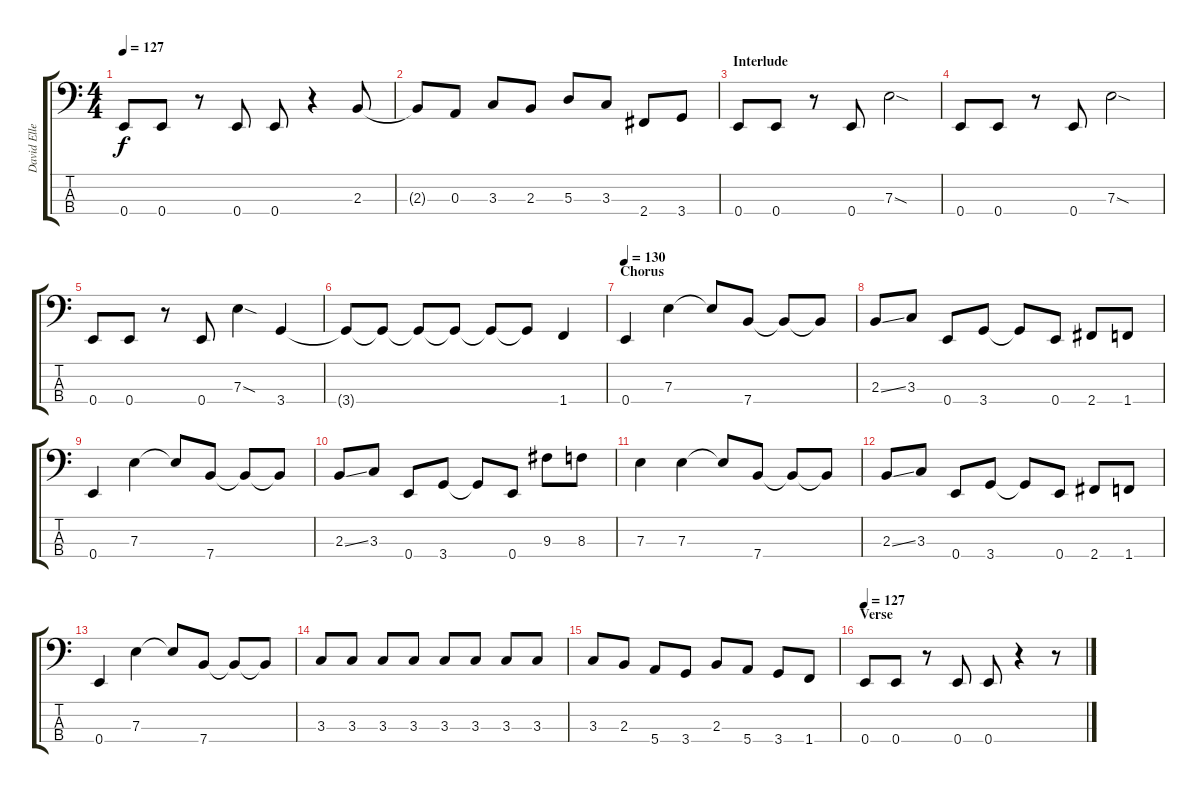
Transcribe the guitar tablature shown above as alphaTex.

\track ("David Ellefson (Bass)" "David Elle") {instrument electricbasspick}
\staff {score tabs}
\tuning (G2 D2 A1 E1) {hide}
\ts (4 4)
\tempo 127
\clef f4
\ks c
0.4.8{dy f} 0.4.8 r.8 0.4.8 0.4.8 r.4 2.3.8 |
2.3{t}.8 0.3.8 3.3.8 2.3.8 5.3.8 3.3.8 2.4.8 3.4.8 |
\section ("" "Interlude")
0.4.8 0.4.8 r.8 0.4.8 7.3{sod}.2 |
0.4.8 0.4.8 r.8 0.4.8 7.3{sod}.2 |
0.4.8 0.4.8 r.8 0.4.8 7.3{sod}.4 3.4.4 |
3.4{t}.8 3.4{t}.8 3.4{t}.8 3.4{t}.8 3.4{t}.8 3.4{t}.8 1.4.4 |
\section ("" "Chorus")
\tempo 130
0.4.4 7.3.4 7.3{t}.8 7.4.8 7.4{t}.8 7.4{t}.8 |
2.3{ss}.8 3.3.8 0.4.8 3.4.8 3.4{t}.8 0.4.8 2.4.8 1.4.8 |
0.4.4 7.3.4 7.3{t}.8 7.4.8 7.4{t}.8 7.4{t}.8 |
2.3{ss}.8 3.3.8 0.4.8 3.4.8 3.4{t}.8 0.4.8 9.3.8 8.3.8 |
7.3.4 7.3.4 7.3{t}.8 7.4.8 7.4{t}.8 7.4{t}.8 |
2.3{ss}.8 3.3.8 0.4.8 3.4.8 3.4{t}.8 0.4.8 2.4.8 1.4.8 |
0.4.4 7.3.4 7.3{t}.8 7.4.8 7.4{t}.8 7.4{t}.8 |
3.3.8 3.3.8 3.3.8 3.3.8 3.3.8 3.3.8 3.3.8 3.3.8 |
3.3.8 2.3.8 5.4.8 3.4.8 2.3.8 5.4.8 3.4.8 1.4.8 |
\section ("" "Verse")
\tempo 127
0.4.8 0.4.8 r.8 0.4.8 0.4.8 r.4 r.8
